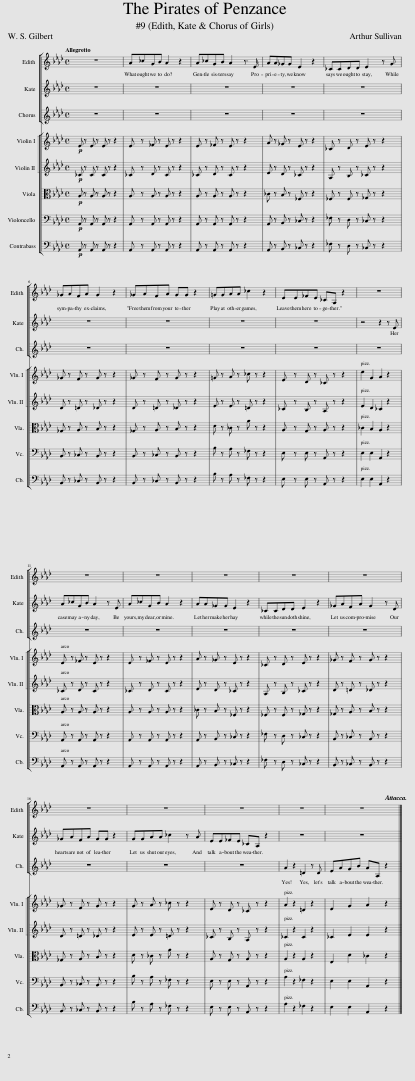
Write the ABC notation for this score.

X:1
%%score [ 1 2 3 ] [ [ 4 5 ] 6 7 8 ]
L:1/8
Q:1/4=116
M:4/4
I:linebreak $
K:Ab
V:1 treble
V:2 treble
V:3 treble
V:4 treble
V:5 treble
V:6 alto
V:7 bass
V:8 bass transpose=-12
V:1
 z8 | A_cGB A2 z2 | A_cGB A2 z3/2 E/ | AA_GG E2 z2 | _CCDD E2 z G |$ %5
 _GAFA G2 z2 | _GAFA GG z2 | =GGAA _c2 z2 | EE_FE _CA, z2 | z8 |$ %10
 z8 | z8 | z8 | z8 | z8 |$ %15
 z8 | z8 | z8 | z8 | z8 |] %20
V:2
 z8 | z8 | z8 | z8 | z8 |$ %5
 z8 | z8 | z8 | z8 | z4 z2 z E |$ %10
 A_cGB A2 z E | A_cGB A2 z2 | AA_GG E2 z2 | _CCDD E2 z2 | _GAFA G2 z D |$ %15
 _GAFA GG z2 | GGAA _c2 z A | EE_FE _CA, z2 | z8 | z8 |] %20
V:3
 z8 | z8 | z8 | z8 | z8 |$ %5
 z8 | z8 | z8 | z8 | z8 |$ %10
 z8 | z8 | z8 | z8 | z8 |$ %15
 z8 | z8 | z8 | A2 z2 =D2 z D | EAGB AA, z2 |] %20
V:4
!p! E z E z E z z2 | E z _F z E z z2 | E z _F z E z z2 | A z _G z E z z2 | _C z D z E z z2 |$ %5
 _G z F z G z z2 | _G z F z G z z2 | =G z A z _c z z2 | E z D z _C z z2 | e2 G2 A2 z2 |$ %10
 E z _F z E z z2 | E z _F z E z z2 | A z _G z E z z2 | _C z D z E z z2 | _G z F z G z z2 |$ %15
 _G z F z G z z2 | G z A z _c z z2 | E z D z _C z z2 | A2 z2 =D2 z2 | E2 G2 A2 z2 |] %20
V:5
!p! _C z C z C z z2 | _C z D z C z z2 | _C z D z C z z2 | E z D z _C z z2 | A, z B, z _C z z2 |$ %5
 D z =D z _D z z2 | D z =D z _D z z2 | E z E z =D z z2 | _C z B, z A, z z2 | E2 D2 _C2 z2 |$ %10
 _C z D z C z z2 | _C z D z C z z2 | E z D z _C z z2 | A, z B, z _C z z2 | D z =D z _D z z2 |$ %15
 D z =D z _D z z2 | E z E z =D z z2 | _C z B, z A, z z2 | _C2 z2 C2 z2 | _C2 E2 E2 z2 |] %20
V:6
!p! A, z A, z A, z z2 | A, z A, z A, z z2 | A, z A, z A, z z2 | _C z B, z _F, z z2 | _F, z F, z _G, z z2 |$ %5
 _G, z A, z B, z z2 | _G, z A, z B, z z2 | D z _C z A z z2 | A, z G, z A, z z2 | _C2 B,2 A,2 z2 |$ %10
 A, z A, z A, z z2 | A, z A, z A, z z2 | _C z B, z _F, z z2 | _F, z F, z _G, z z2 | _G, z A, z B, z z2 |$ %15
 _G, z A, z B, z z2 | D z _C z A z z2 | A, z G, z A, z z2 | A,2 z2 A,2 z2 | E,2 D2 _C2 z2 |] %20
V:7
!p! A,, z A,, z A,, z z2 | A,, z A,, z A,, z z2 | A,, z A,, z A,, z z2 | A,, z B,, z _C, z z2 | _F, z D, z _C, z z2 |$ %5
 B,, z _C, z B,, z z2 | B,, z _C, z B,, z z2 | B, z A, z _F, z z2 | E, z E, z A,, z z2 | E,2 E,2 A,,2 z2 |$ %10
 A,, z A,, z A,, z z2 | A,, z A,, z A,, z z2 | A,, z B,, z _C, z z2 | _F, z D, z _C, z z2 | B,, z _C, z B,, z z2 |$ %15
 B,, z _C, z B,, z z2 | B, z A, z _F, z z2 | E, z E, z A,, z z2 | A,2 z2 _F,2 z2 | E,2 E,2 A,,2 z2 |] %20
V:8
!p! A,, z A,, z A,, z z2 | A,, z A,, z A,, z z2 | A,, z A,, z A,, z z2 | A,, z B,, z _C, z z2 | _F, z D, z _C, z z2 |$ %5
 B,, z _C, z B,, z z2 | B,, z _C, z B,, z z2 | B, z A, z _F, z z2 | E, z E, z A,, z z2 | E,2 E,2 A,,2 z2 |$ %10
 A,, z A,, z A,, z z2 | A,, z A,, z A,, z z2 | A,, z B,, z _C, z z2 | _F, z D, z _C, z z2 | B,, z _C, z B,, z z2 |$ %15
 B,, z _C, z B,, z z2 | B, z A, z _F, z z2 | E, z E, z A,, z z2 | A,2 z2 _F,2 z2 | E,2 E,2 A,,2 z2 |] %20
